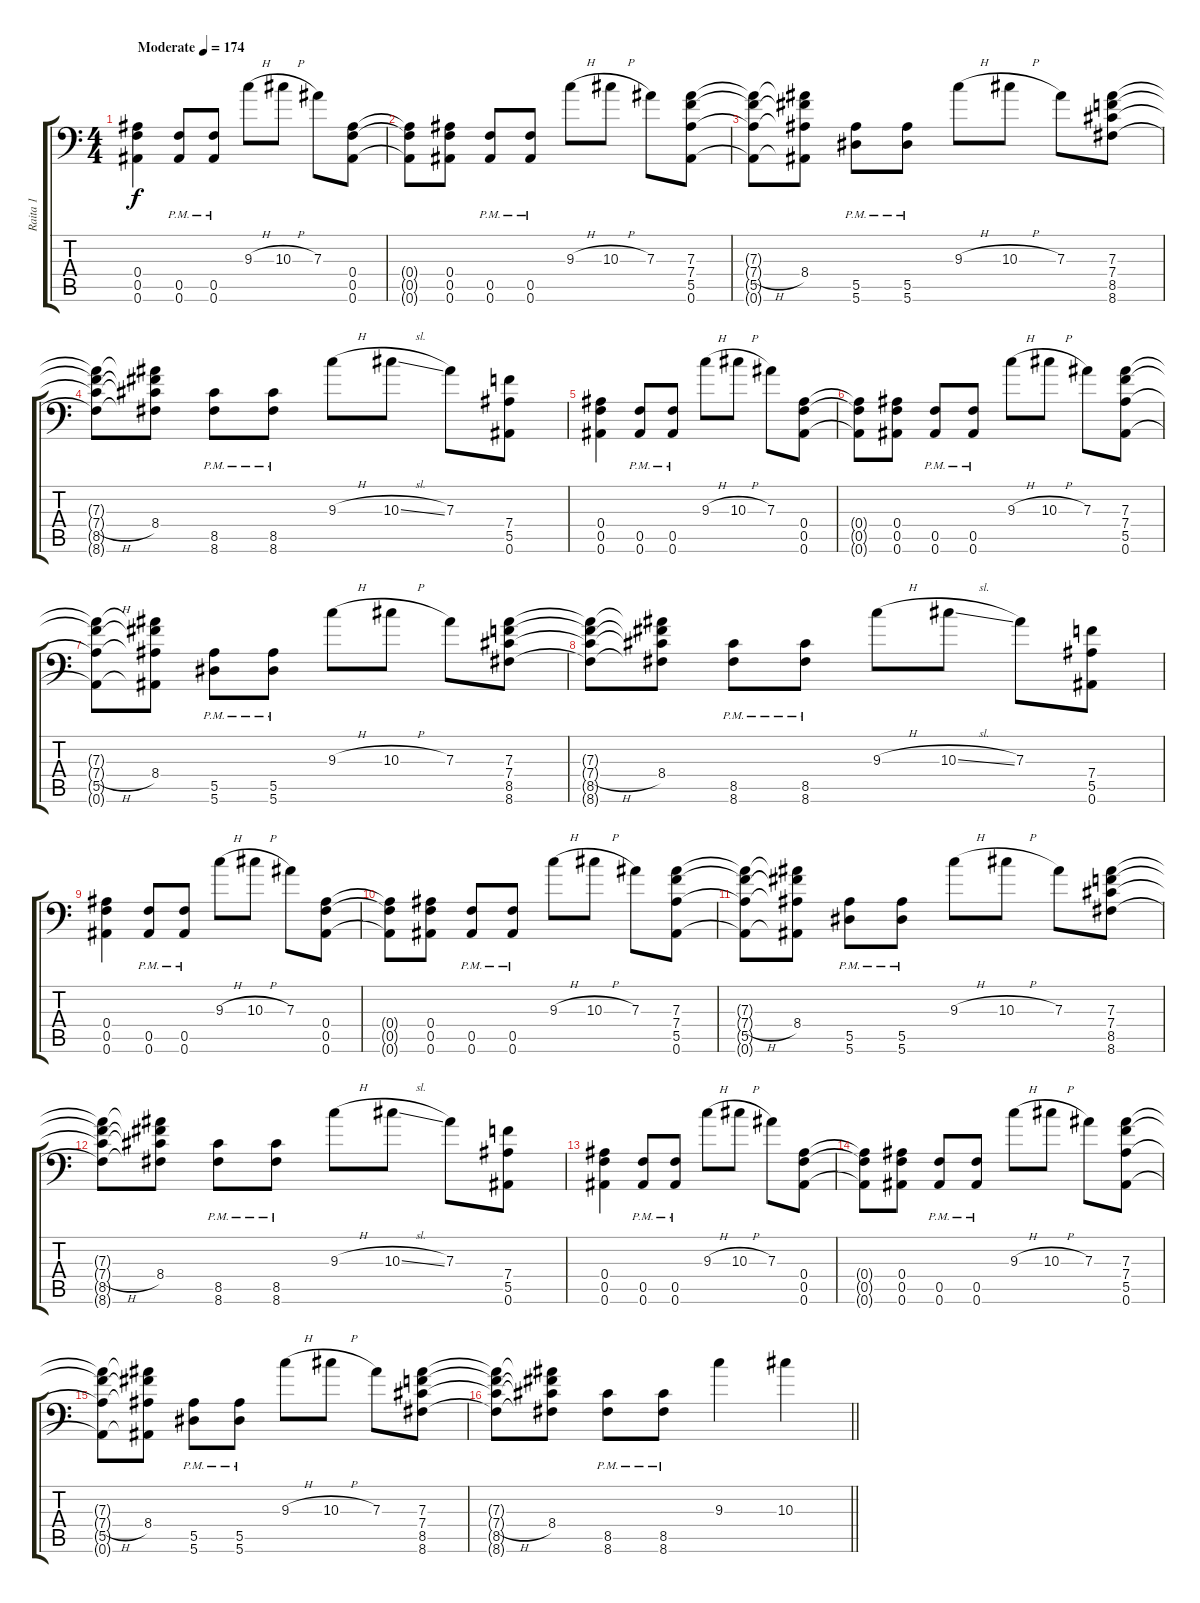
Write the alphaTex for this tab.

\track ("Raita 1" "Raita 1") {instrument distortionguitar}
\staff {score tabs}
\tuning (C4 G3 Eb3 Bb2 F2 Bb1) {hide}
\ts (4 4)
\tempo (174 "Moderate")
\clef f4
\ks c
(0.4 0.5 0.6).4{dy f instrument distortionguitar} (0.5{pm} 0.6{pm}).8 (0.5{pm} 0.6{pm}).8 9.3{h}.8 10.3{h}.8 7.3.8 (0.4 0.5 0.6).8 |
(0.4{t} 0.5{t} 0.6{t}).8 (0.4 0.5 0.6).8 (0.5{pm} 0.6{pm}).8 (0.5{pm} 0.6{pm}).8 9.3{h}.8 10.3{h}.8 7.3.8 (7.3 7.4 5.5 0.6).8 |
(7.3{t} 7.4{h t} 5.5{t} 0.6{t}).8 (7.3{t} 8.4 5.5{t} 0.6{t}).8 (5.5{pm} 5.6{pm}).8 (5.5{pm} 5.6{pm}).8 9.3{h}.8 10.3{h}.8 7.3.8 (7.3 7.4 8.5 8.6).8 |
(7.3{t} 7.4{h t} 8.5{t} 8.6{t}).8 (7.3{t} 8.4 8.5{t} 8.6{t}).8 (8.5{pm} 8.6{pm}).8 (8.5{pm} 8.6{pm}).8 9.3{h}.8 10.3{sl}.8 7.3.8 (7.4 5.5 0.6).8 |
(0.4 0.5 0.6).4 (0.5{pm} 0.6{pm}).8 (0.5{pm} 0.6{pm}).8 9.3{h}.8 10.3{h}.8 7.3.8 (0.4 0.5 0.6).8 |
(0.4{t} 0.5{t} 0.6{t}).8 (0.4 0.5 0.6).8 (0.5{pm} 0.6{pm}).8 (0.5{pm} 0.6{pm}).8 9.3{h}.8 10.3{h}.8 7.3.8 (7.3 7.4 5.5 0.6).8 |
(7.3{t} 7.4{h t} 5.5{t} 0.6{t}).8 (7.3{t} 8.4 5.5{t} 0.6{t}).8 (5.5{pm} 5.6{pm}).8 (5.5{pm} 5.6{pm}).8 9.3{h}.8 10.3{h}.8 7.3.8 (7.3 7.4 8.5 8.6).8 |
(7.3{t} 7.4{h t} 8.5{t} 8.6{t}).8 (7.3{t} 8.4 8.5{t} 8.6{t}).8 (8.5{pm} 8.6{pm}).8 (8.5{pm} 8.6{pm}).8 9.3{h}.8 10.3{sl}.8 7.3.8 (7.4 5.5 0.6).8 |
(0.4 0.5 0.6).4 (0.5{pm} 0.6{pm}).8 (0.5{pm} 0.6{pm}).8 9.3{h}.8 10.3{h}.8 7.3.8 (0.4 0.5 0.6).8 |
(0.4{t} 0.5{t} 0.6{t}).8 (0.4 0.5 0.6).8 (0.5{pm} 0.6{pm}).8 (0.5{pm} 0.6{pm}).8 9.3{h}.8 10.3{h}.8 7.3.8 (7.3 7.4 5.5 0.6).8 |
(7.3{t} 7.4{h t} 5.5{t} 0.6{t}).8 (7.3{t} 8.4 5.5{t} 0.6{t}).8 (5.5{pm} 5.6{pm}).8 (5.5{pm} 5.6{pm}).8 9.3{h}.8 10.3{h}.8 7.3.8 (7.3 7.4 8.5 8.6).8 |
(7.3{t} 7.4{h t} 8.5{t} 8.6{t}).8 (7.3{t} 8.4 8.5{t} 8.6{t}).8 (8.5{pm} 8.6{pm}).8 (8.5{pm} 8.6{pm}).8 9.3{h}.8 10.3{sl}.8 7.3.8 (7.4 5.5 0.6).8 |
(0.4 0.5 0.6).4 (0.5{pm} 0.6{pm}).8 (0.5{pm} 0.6{pm}).8 9.3{h}.8 10.3{h}.8 7.3.8 (0.4 0.5 0.6).8 |
(0.4{t} 0.5{t} 0.6{t}).8 (0.4 0.5 0.6).8 (0.5{pm} 0.6{pm}).8 (0.5{pm} 0.6{pm}).8 9.3{h}.8 10.3{h}.8 7.3.8 (7.3 7.4 5.5 0.6).8 |
(7.3{t} 7.4{h t} 5.5{t} 0.6{t}).8 (7.3{t} 8.4 5.5{t} 0.6{t}).8 (5.5{pm} 5.6{pm}).8 (5.5{pm} 5.6{pm}).8 9.3{h}.8 10.3{h}.8 7.3.8 (7.3 7.4 8.5 8.6).8 |
\barLineRight lightlight
(7.3{t} 7.4{h t} 8.5{t} 8.6{t}).8 (7.3{t} 8.4 8.5{t} 8.6{t}).8 (8.5{pm} 8.6{pm}).8 (8.5{pm} 8.6{pm}).8 9.3.4 10.3.4
